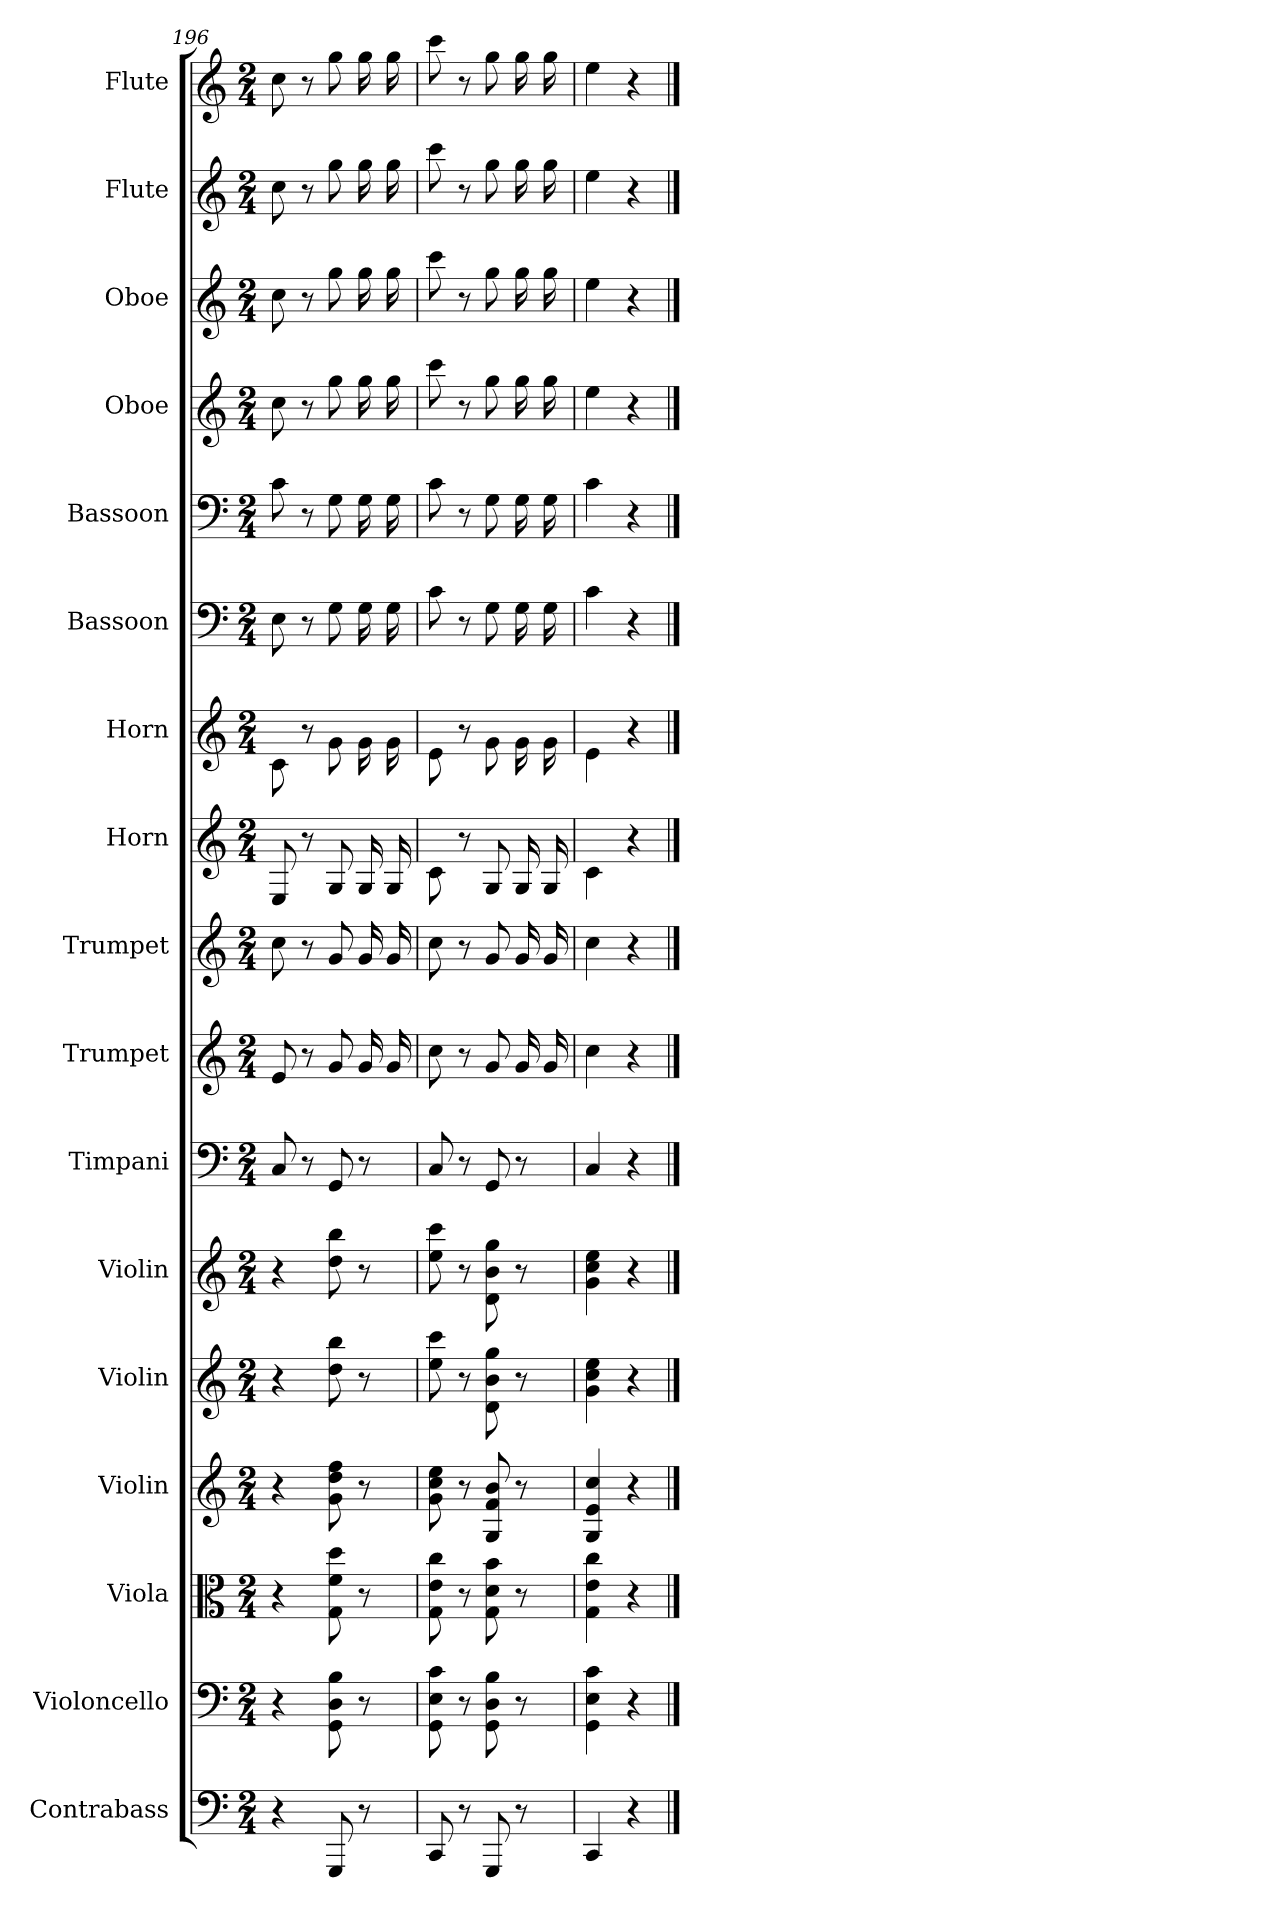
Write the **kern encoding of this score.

**kern	**kern	**kern	**kern	**kern	**kern	**kern	**kern	**kern	**kern	**kern	**kern	**kern	**kern	**kern	**kern	**kern
*part17	*part16	*part15	*part14	*part13	*part12	*part11	*part10	*part9	*part8	*part7	*part6	*part5	*part4	*part3	*part2	*part1
*staff17	*staff16	*staff15	*staff14	*staff13	*staff12	*staff11	*staff10	*staff9	*staff8	*staff7	*staff6	*staff5	*staff4	*staff3	*staff2	*staff1
*I"Contrabass	*I"Violoncello	*I"Viola	*I"Violin	*I"Violin	*I"Violin	*I"Timpani	*I"Trumpet	*I"Trumpet	*I"Horn	*I"Horn	*I"Bassoon	*I"Bassoon	*I"Oboe	*I"Oboe	*I"Flute	*I"Flute
*I'Cb	*I'Vc	*I'Vla	*I'Vln	*I'Vln	*I'Vln	*I'Timp	*I'Tpt	*I'Tpt	*I'Hn	*I'Hn	*I'Bsn	*I'Bsn	*I'Ob	*I'Ob	*I'Fl	*I'Fl
*clefF4	*clefF4	*clefC3	*clefG2	*clefG2	*clefG2	*clefF4	*clefG2	*clefG2	*clefG2	*clefG2	*clefF4	*clefF4	*clefG2	*clefG2	*clefG2	*clefG2
*k[]	*k[]	*k[]	*k[]	*k[]	*k[]	*k[]	*k[]	*k[]	*k[]	*k[]	*k[]	*k[]	*k[]	*k[]	*k[]	*k[]
*M2/4	*M2/4	*M2/4	*M2/4	*M2/4	*M2/4	*M2/4	*M2/4	*M2/4	*M2/4	*M2/4	*M2/4	*M2/4	*M2/4	*M2/4	*M2/4	*M2/4
=196	=196	=196	=196	=196	=196	=196	=196	=196	=196	=196	=196	=196	=196	=196	=196	=196
4r	4r	4r	4r	4r	4r	8C/	8e/	8cc\	8E/	8c\	8E\	8c\	8cc\	8cc\	8cc\	8cc\
.	.	.	.	.	.	8r	8r	8r	8r	8r	8r	8r	8r	8r	8r	8r
8GGG/	8GG\ 8D\ 8B\	8G\ 8f\ 8dd\	8g\ 8dd\ 8ff\	8dd\ 8bb\	8dd\ 8bb\	8GG/	8g/	8g/	8G/	8g\	8G\	8G\	8gg\	8gg\	8gg\	8gg\
8r	8r	8r	8r	8r	8r	8r	16g/	16g/	16G/	16g\	16G\	16G\	16gg\	16gg\	16gg\	16gg\
.	.	.	.	.	.	.	16g/	16g/	16G/	16g\	16G\	16G\	16gg\	16gg\	16gg\	16gg\
=197	=197	=197	=197	=197	=197	=197	=197	=197	=197	=197	=197	=197	=197	=197	=197	=197
8CC/	8GG\ 8E\ 8c\	8G\ 8e\ 8cc\	8g\ 8cc\ 8ee\	8ee\ 8ccc\	8ee\ 8ccc\	8C/	8cc\	8cc\	8c\	8e\	8c\	8c\	8ccc\	8ccc\	8ccc\	8ccc\
8r	8r	8r	8r	8r	8r	8r	8r	8r	8r	8r	8r	8r	8r	8r	8r	8r
8GGG/	8GG\ 8D\ 8B\	8G\ 8d\ 8b\	8G/ 8f/ 8b/	8d\ 8b\ 8gg\	8d\ 8b\ 8gg\	8GG/	8g/	8g/	8G/	8g\	8G\	8G\	8gg\	8gg\	8gg\	8gg\
8r	8r	8r	8r	8r	8r	8r	16g/	16g/	16G/	16g\	16G\	16G\	16gg\	16gg\	16gg\	16gg\
.	.	.	.	.	.	.	16g/	16g/	16G/	16g\	16G\	16G\	16gg\	16gg\	16gg\	16gg\
=198	=198	=198	=198	=198	=198	=198	=198	=198	=198	=198	=198	=198	=198	=198	=198	=198
4CC/	4GG\ 4E\ 4c\	4G\ 4e\ 4cc\	4G/ 4e/ 4cc/	4g\ 4cc\ 4ee\	4g\ 4cc\ 4ee\	4C/	4cc\	4cc\	4c\	4e\	4c\	4c\	4ee\	4ee\	4ee\	4ee\
4r	4r	4r	4r	4r	4r	4r	4r	4r	4r	4r	4r	4r	4r	4r	4r	4r
==	==	==	==	==	==	==	==	==	==	==	==	==	==	==	==	==
*-	*-	*-	*-	*-	*-	*-	*-	*-	*-	*-	*-	*-	*-	*-	*-	*-
